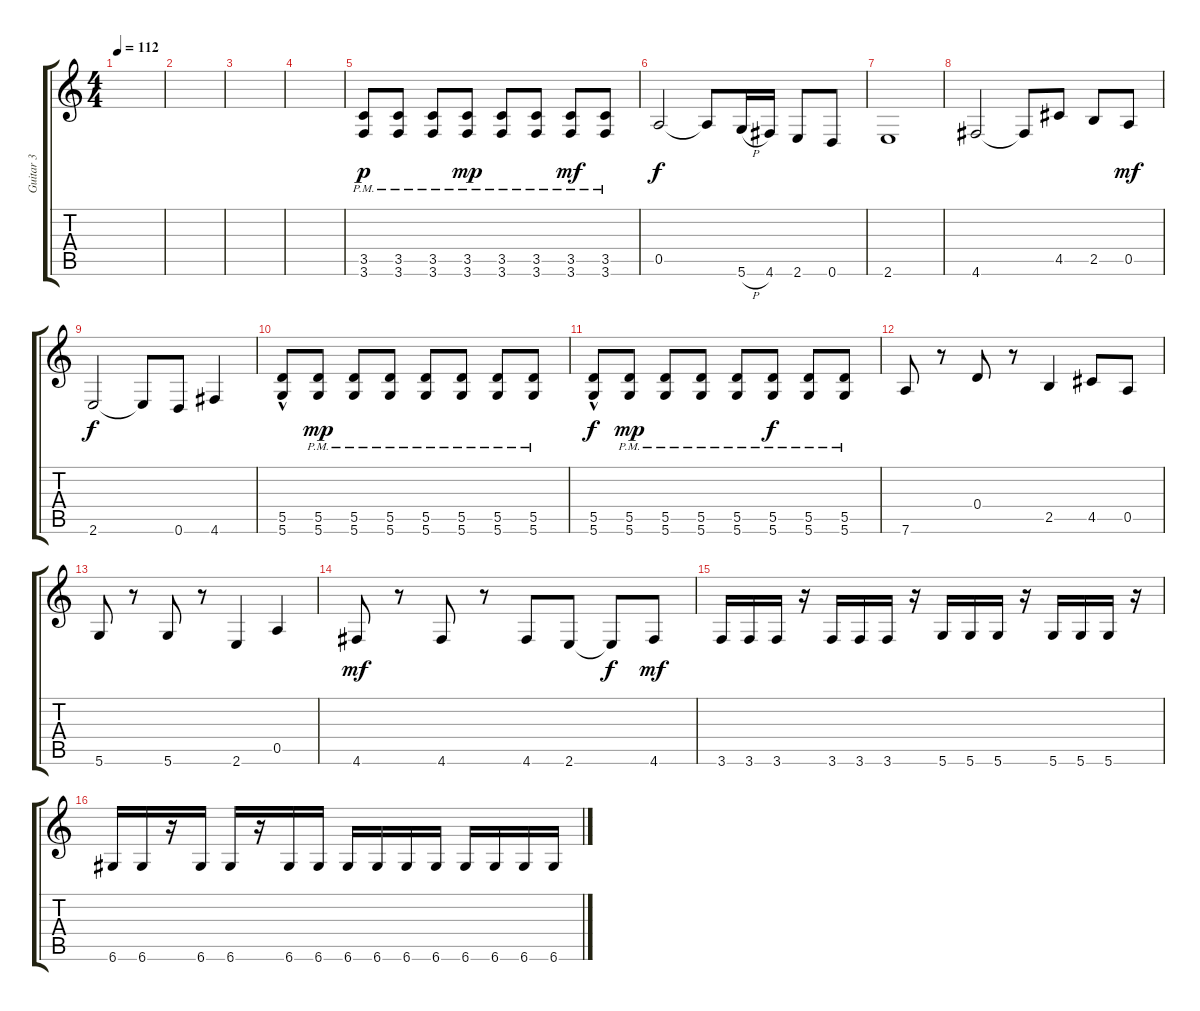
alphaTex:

\track ("Guitar 3" "Guitar 3") {instrument acousticguitarnylon}
\staff {score tabs}
\tuning (E4 B3 G3 D3 A2 D2) {hide}
\ts (4 4)
\tempo 112
\clef g2
\ks c
|
|
|
|
(3.5{pm} 3.6{pm}).8{dy p} (3.5{pm} 3.6{pm}).8 (3.5{pm} 3.6{pm}).8 (3.5{pm} 3.6{pm}).8{dy mp} (3.5{pm} 3.6{pm}).8 (3.5{pm} 3.6{pm}).8 (3.5{pm} 3.6{pm}).8{dy mf} (3.5{pm} 3.6{pm}).8 |
0.5.2{dy f} 0.5{t}.8 5.6{h}.16 4.6.16 2.6.8 0.6.8 |
2.6.1 |
4.6.2 4.6{t}.8 4.5.8 2.5.8 0.5.8{dy mf} |
2.6.2{dy f} 2.6{t}.8 0.6.8 4.6.4 |
(5.5{hac} 5.6{hac}).8 (5.5{pm} 5.6{pm}).8{dy mp} (5.5{pm} 5.6{pm}).8 (5.5{pm} 5.6{pm}).8 (5.5{pm} 5.6{pm}).8 (5.5{pm} 5.6{pm}).8 (5.5{pm} 5.6{pm}).8 (5.5{pm} 5.6{pm}).8 |
(5.5{hac} 5.6{hac}).8{dy f} (5.5{pm} 5.6{pm}).8{dy mp} (5.5{pm} 5.6{pm}).8 (5.5{pm} 5.6{pm}).8 (5.5{pm} 5.6{pm}).8 (5.5{pm} 5.6{pm}).8{dy f} (5.5{pm} 5.6{pm}).8 (5.5{pm} 5.6{pm}).8 |
7.6.8 r.8 0.4.8 r.8 2.5.4 4.5.8 0.5.8 |
5.6.8 r.8 5.6.8 r.8 2.6.4 0.5.4 |
4.6.8{dy mf} r.8 4.6.8 r.8 4.6.8 2.6.8 2.6{t}.8{dy f} 4.6.8{dy mf} |
3.6.16 3.6.16 3.6.16 r.16 3.6.16 3.6.16 3.6.16 r.16 5.6.16 5.6.16 5.6.16 r.16 5.6.16 5.6.16 5.6.16 r.16 |
6.6.16 6.6.16 r.16 6.6.16 6.6.16 r.16 6.6.16 6.6.16 6.6.16 6.6.16 6.6.16 6.6.16 6.6.16 6.6.16 6.6.16 6.6.16
